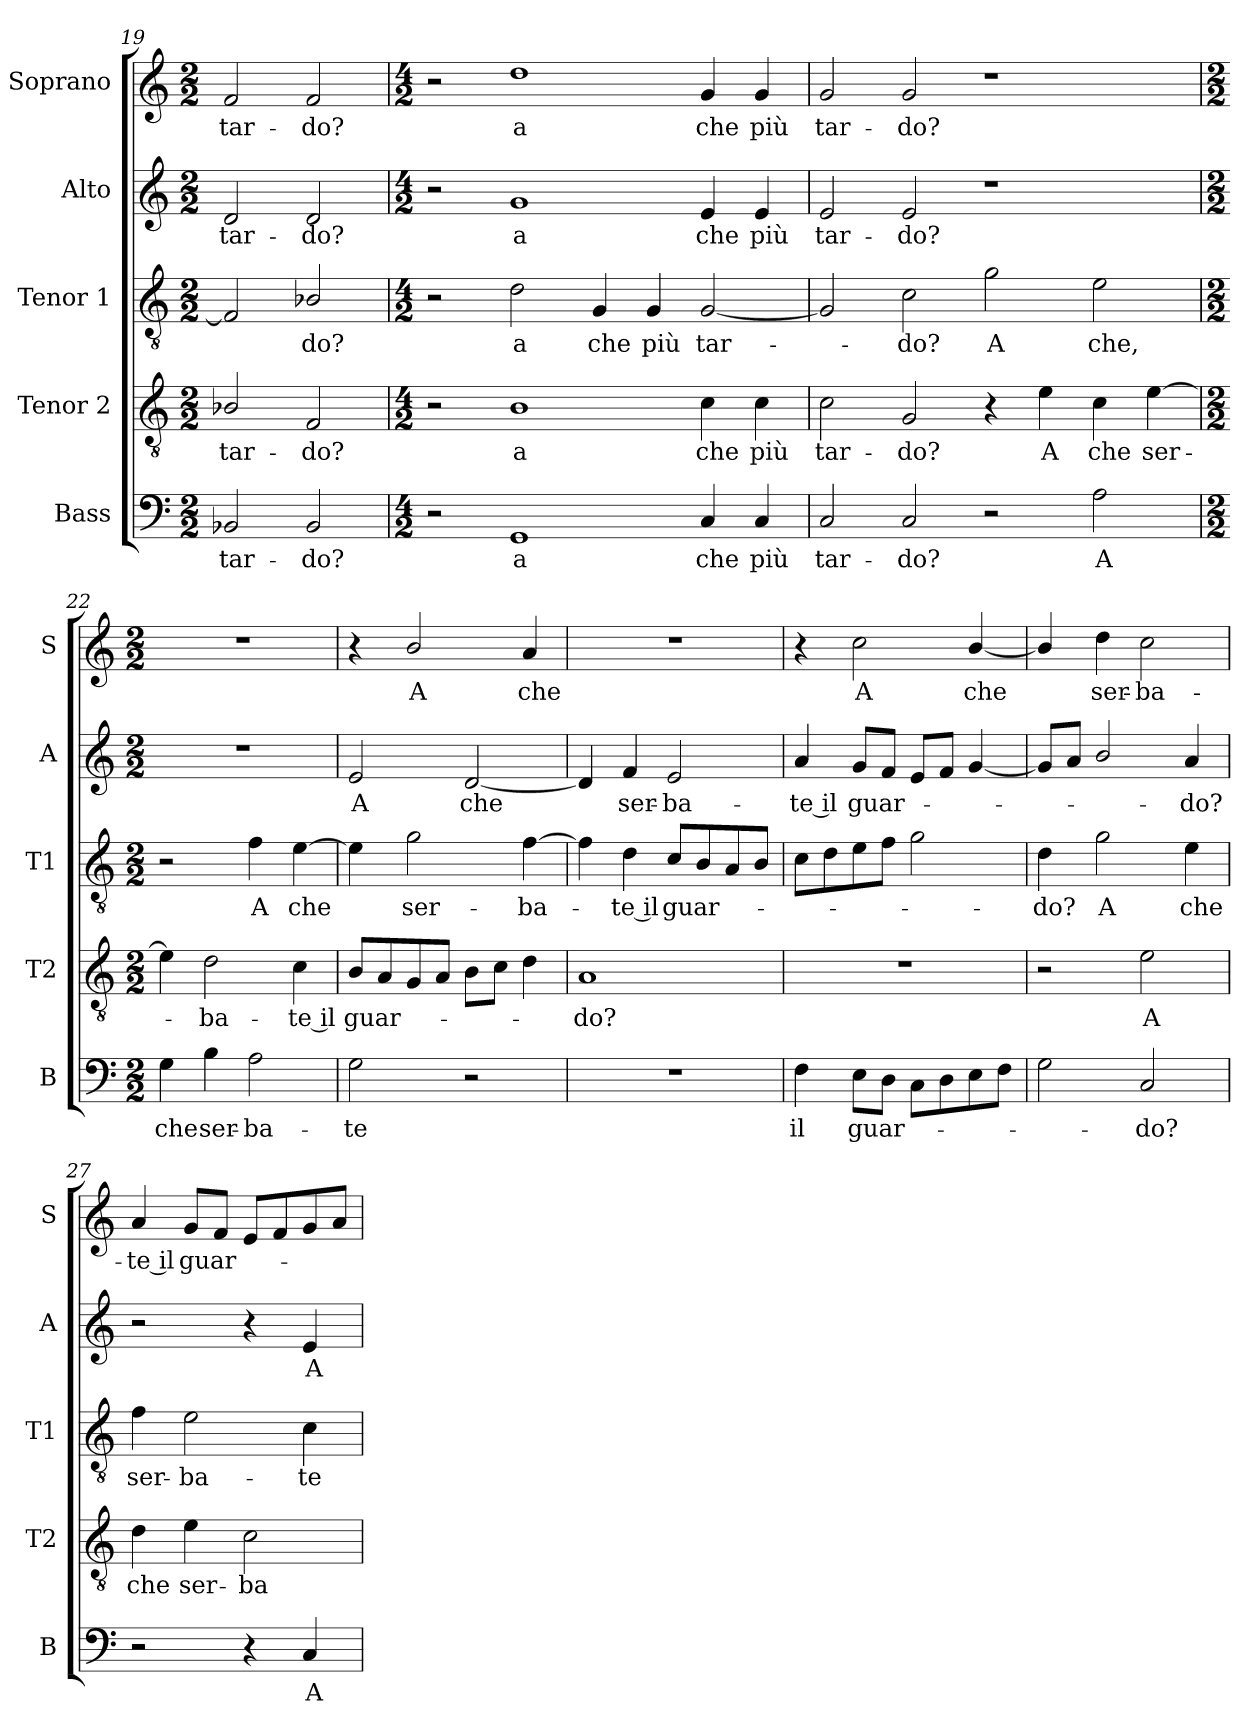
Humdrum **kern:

**kern	**text	**kern	**text	**kern	**text	**kern	**text	**kern	**text
*part5	*part5	*part4	*part4	*part3	*part3	*part2	*part2	*part1	*part1
*staff5	*staff5	*staff4	*staff4	*staff3	*staff3	*staff2	*staff2	*staff1	*staff1
*I"Bass	*	*I"Tenor 2	*	*I"Tenor 1	*	*I"Alto	*	*I"Soprano	*
*I'B	*	*I'T2	*	*I'T1	*	*I'A	*	*I'S	*
*clefF4	*	*clefGv2	*	*clefGv2	*	*clefG2	*	*clefG2	*
*	*	*ITrd7c12	*	*ITrd7c12	*	*	*	*	*
*k[]	*	*k[]	*	*k[]	*	*k[]	*	*k[]	*
*C:	*	*C:	*	*C:	*	*C:	*	*C:	*
*M2/2	*	*M2/2	*	*M2/2	*	*M2/2	*	*M2/2	*
=19	=19	=19	=19	=19	=19	=19	=19	=19	=19
!	!LO:LY:b	!	!LO:LY:b	!	!	!	!LO:LY:b	!	!LO:LY:b
2BB-X/	tar-	2BB-X/	tar-	2FF/]	.	2d/	tar-	2f/	tar-
!	!LO:LY:b	!	!LO:LY:b	!	!LO:LY:b	!	!LO:LY:b	!	!LO:LY:b
2BB-/	-do?	2FF/	-do?	2BB-X/	-do?	2d/	-do?	2f/	-do?
=20	=20	=20	=20	=20	=20	=20	=20	=20	=20
*M4/2	*	*M4/2	*	*M4/2	*	*M4/2	*	*M4/2	*
2r	.	2r	.	2r	.	2r	.	2r	.
!	!LO:LY:b	!	!LO:LY:b	!	!LO:LY:b	!	!LO:LY:b	!	!LO:LY:b
1GG	a	1BB	a	2D\	a	1g	a	1dd	a
!	!	!	!	!	!LO:LY:b	!	!	!	!
.	.	.	.	4GG/	che	.	.	.	.
!	!	!	!	!	!LO:LY:b	!	!	!	!
.	.	.	.	4GG/	più	.	.	.	.
!	!LO:LY:b	!	!LO:LY:b	!	!LO:LY:b	!	!LO:LY:b	!	!LO:LY:b
4C/	che	4C\	che	[<2GG/	tar-	4e/	che	4g/	che
!	!LO:LY:b	!	!LO:LY:b	!	!	!	!LO:LY:b	!	!LO:LY:b
4C/	più	4C\	più	.	.	4e/	più	4g/	più
!!LO:PB:g=z
=21	=21	=21	=21	=21	=21	=21	=21	=21	=21
!	!LO:LY:b	!	!LO:LY:b	!	!	!	!LO:LY:b	!	!LO:LY:b
2C/	tar-	2C\	tar-	2GG/]	.	2e/	tar-	2g/	tar-
!	!LO:LY:b	!	!LO:LY:b	!	!LO:LY:b	!	!LO:LY:b	!	!LO:LY:b
2C/	-do?	2GG/	-do?	2C\	-do?	2e/	-do?	2g/	-do?
!	!	!	!	!	!LO:LY:b	!	!	!	!
2r	.	4r	.	2G\	A	1r	.	1r	.
!	!	!	!LO:LY:b	!	!	!	!	!	!
.	.	4E\	A	.	.	.	.	.	.
!	!LO:LY:b	!	!LO:LY:b	!	!LO:LY:b	!	!	!	!
2A\	A	4C\	che	2E\	che,	.	.	.	.
!	!	!	!LO:LY:b	!	!	!	!	!	!
.	.	[>4E\	ser-	.	.	.	.	.	.
=22	=22	=22	=22	=22	=22	=22	=22	=22	=22
*M2/2	*	*M2/2	*	*M2/2	*	*M2/2	*	*M2/2	*
!	!LO:LY:b	!	!	!	!	!	!	!	!
4G\	che	4E\]	.	2r	.	1r	.	1r	.
!	!LO:LY:b	!	!LO:LY:b	!	!	!	!	!	!
4B\	ser-	2D\	-ba-	.	.	.	.	.	.
!	!LO:LY:b	!	!	!	!LO:LY:b	!	!	!	!
2A\	-ba-	.	.	4F\	A	.	.	.	.
!	!	!	!LO:LY:b	!	!LO:LY:b	!	!	!	!
.	.	4C\	-te il	[>4E\	che	.	.	.	.
=23	=23	=23	=23	=23	=23	=23	=23	=23	=23
!	!LO:LY:b	!	!LO:LY:b	!	!	!	!LO:LY:b	!	!
2G\	-te	8BB/L	guar-	4E\]	.	2e/	A	4r	.
.	.	8AA/	.	.	.	.	.	.	.
!	!	!	!	!	!LO:LY:b	!	!	!	!LO:LY:b
.	.	8GG/	.	2G\	ser-	.	.	2b/	A
.	.	8AA/J	.	.	.	.	.	.	.
!	!	!	!	!	!	!	!LO:LY:b	!	!
2r	.	8BB\L	.	.	.	[<2d/	che	.	.
.	.	8C\J	.	.	.	.	.	.	.
!	!	!	!	!	!LO:LY:b	!	!	!	!LO:LY:b
.	.	4D\	.	[>4F\	-ba-	.	.	4a/	che
=24	=24	=24	=24	=24	=24	=24	=24	=24	=24
!	!	!	!LO:LY:b	!	!	!	!	!	!
1r	.	1AA	-do?	4F\]	.	4d/]	.	1r	.
!	!	!	!	!	!LO:LY:b	!	!LO:LY:b	!	!
.	.	.	.	4D\	-te il	4f/	ser-	.	.
!	!	!	!	!	!LO:LY:b	!	!LO:LY:b	!	!
.	.	.	.	8C/L	guar-	2e/	-ba-	.	.
.	.	.	.	8BB/	.	.	.	.	.
.	.	.	.	8AA/	.	.	.	.	.
.	.	.	.	8BB/J	.	.	.	.	.
=25	=25	=25	=25	=25	=25	=25	=25	=25	=25
!	!LO:LY:b	!	!	!	!	!	!LO:LY:b	!	!
4F\	il	1r	.	8C\L	.	4a/	-te il	4r	.
.	.	.	.	8D\	.	.	.	.	.
!	!LO:LY:b	!	!	!	!	!	!LO:LY:b	!	!LO:LY:b
8E\L	guar-	.	.	8E\	.	8g/L	guar-	2cc\	A
8D\J	.	.	.	8F\J	.	8f/J	.	.	.
8C\L	.	.	.	2G\	.	8e/L	.	.	.
8D\	.	.	.	.	.	8f/J	.	.	.
!	!	!	!	!	!	!	!	!	!LO:LY:b
8E\	.	.	.	.	.	[<4g/	.	[<4b/	che
8F\J	.	.	.	.	.	.	.	.	.
!!LO:LB:g=z
=26	=26	=26	=26	=26	=26	=26	=26	=26	=26
!	!	!	!	!	!LO:LY:b	!	!	!	!
2G\	.	2r	.	4D\	-do?	8g/L]	.	4b/]	.
.	.	.	.	.	.	8a/J	.	.	.
!	!	!	!	!	!LO:LY:b	!	!	!	!LO:LY:b
.	.	.	.	2G\	A	2b/	.	4dd\	ser-
!	!LO:LY:b	!	!LO:LY:b	!	!	!	!	!	!LO:LY:b
2C/	-do?	2E\	A	.	.	.	.	2cc\	-ba-
!	!	!	!	!	!LO:LY:b	!	!LO:LY:b	!	!
.	.	.	.	4E\	che	4a/	-do?	.	.
=27	=27	=27	=27	=27	=27	=27	=27	=27	=27
!	!	!	!LO:LY:b	!	!LO:LY:b	!	!	!	!LO:LY:b
2r	.	4D\	che	4F\	ser-	2r	.	4a/	-te il
!	!	!	!LO:LY:b	!	!LO:LY:b	!	!	!	!LO:LY:b
.	.	4E\	ser-	2E\	-ba-	.	.	8g/L	guar-
.	.	.	.	.	.	.	.	8f/J	.
!	!	!	!LO:LY:b	!	!	!	!	!	!
4r	.	2C\	-ba-	.	.	4r	.	8e/L	.
.	.	.	.	.	.	.	.	8f/	.
!	!LO:LY:b	!	!	!	!LO:LY:b	!	!LO:LY:b	!	!
4C/	A	.	.	4C\	-te	4e/	A	8g/	.
.	.	.	.	.	.	.	.	8a/J	.
=	=	=	=	=	=	=	=	=	=
*-	*-	*-	*-	*-	*-	*-	*-	*-	*-
